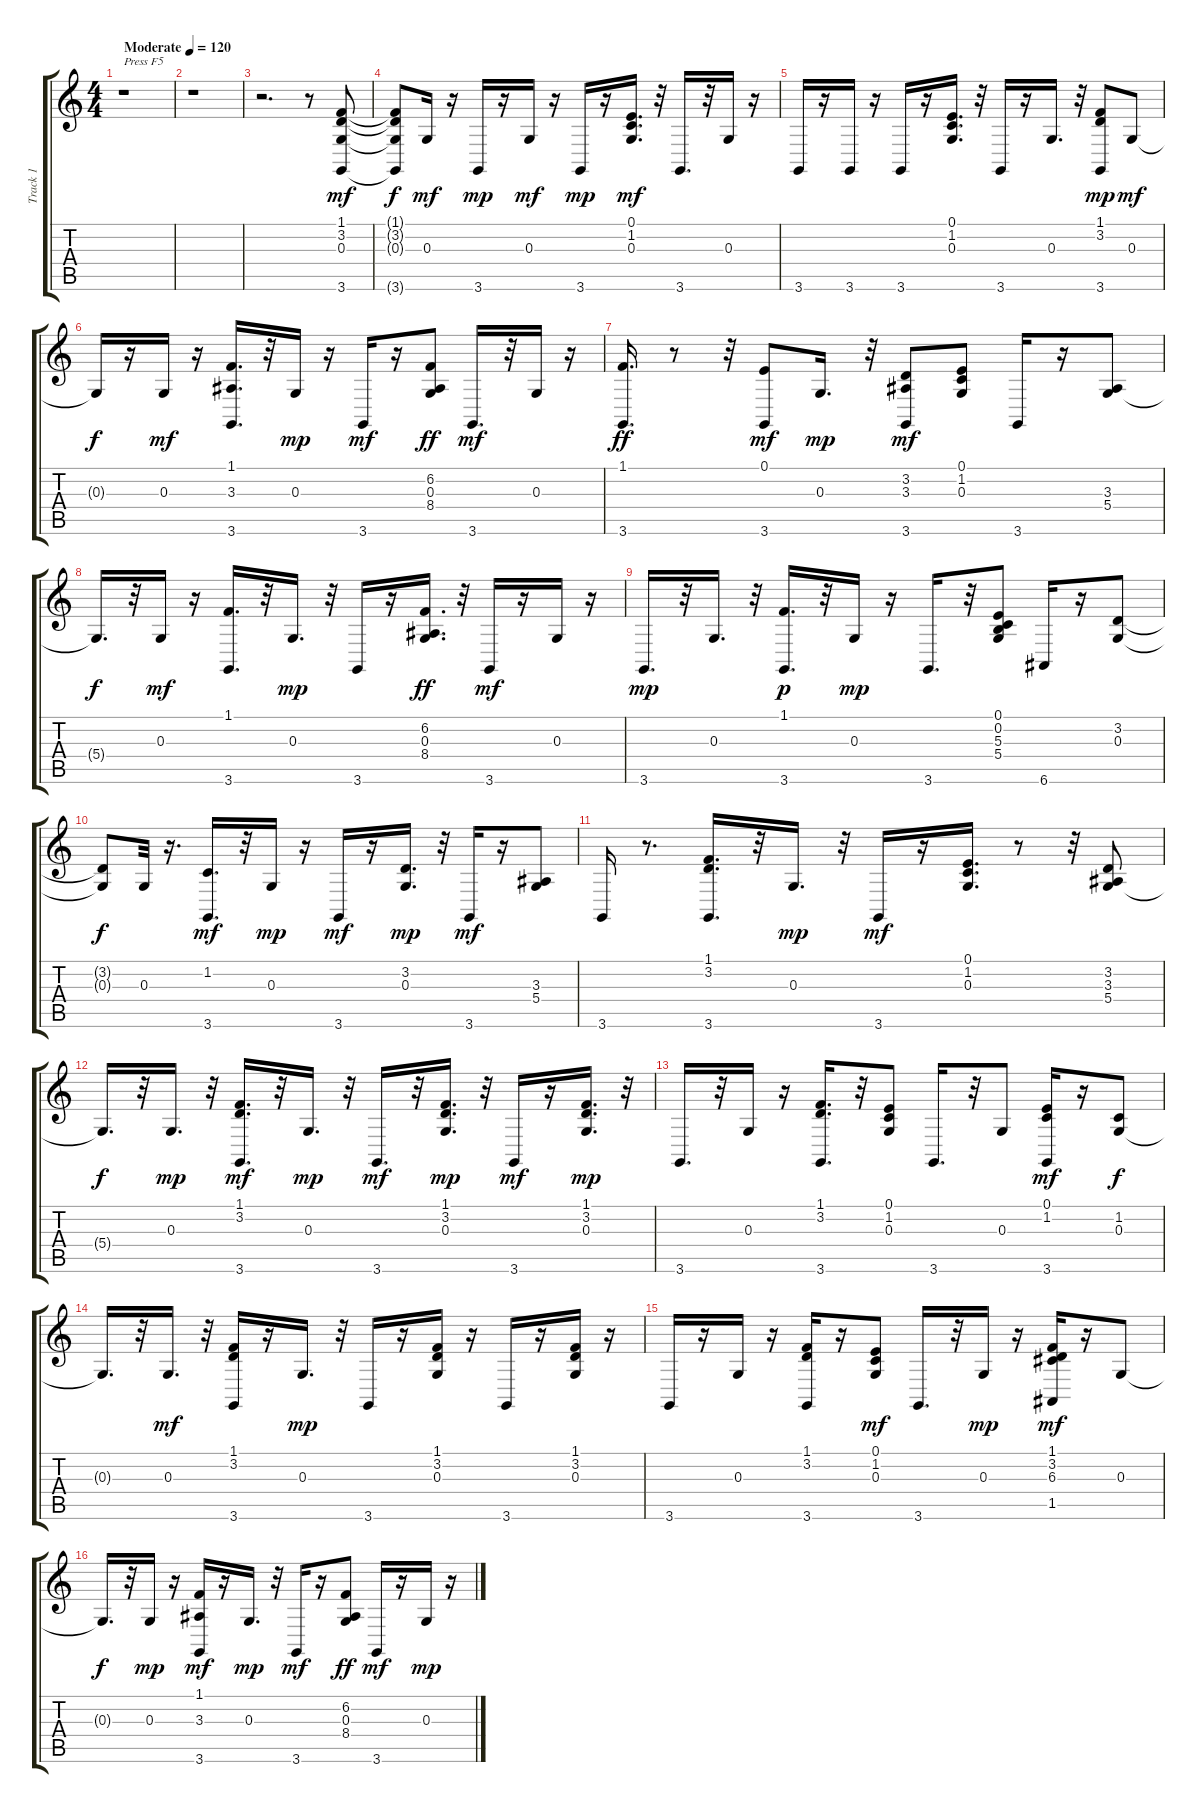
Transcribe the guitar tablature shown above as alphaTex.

\track ("Track 1" "Track 1") {instrument electricpiano1}
\staff {score tabs}
\tuning (E4 B3 G3 D3 A2 E2) {hide}
\ts (4 4)
\tempo (120 "Moderate")
\clef g2
\ks c
r.1{txt "Press F5" dy mf instrument electricpiano1} |
r.1 |
r.2{d} r.8 (1.1 3.2 0.3 3.6).8 |
(1.1{t} 3.2{t} 0.3{t} 3.6{t}).8{dy f} 0.3.16{dy mf} r.16 3.6.16{dy mp} r.16 0.3.16{dy mf} r.16 3.6.16{dy mp} r.16 (0.1 1.2 0.3).16{d dy mf} r.32 3.6.16{d} r.32 0.3.16 r.16 |
3.6.16 r.16 3.6.16 r.16 3.6.16 r.16 (0.1 1.2 0.3).16{d} r.32 3.6.16 r.16 0.3.16{d} r.32 (1.1 3.2 3.6).8{dy mp} 0.3.8{dy mf} |
0.3{t}.16{dy f} r.16 0.3.16{dy mf} r.16 (1.1 3.3 3.6).16{d} r.32 0.3.16{dy mp} r.16 3.6.16{dy mf} r.16 (6.2 0.3 8.4).8{dy ff} 3.6.16{d dy mf} r.32 0.3.16 r.16 |
(1.1 3.6).16{d dy ff} r.8 r.32 (0.1 3.6).8{dy mf} 0.3.16{d dy mp} r.32 (3.2 3.3 3.6).8{dy mf} (0.1 1.2 0.3).8 3.6.16 r.16 (3.3 5.4).8 |
5.4{t}.16{d dy f} r.32 0.3.16{dy mf} r.16 (1.1 3.6).16{d} r.32 0.3.16{d dy mp} r.32 3.6.16 r.16 (6.2 0.3 8.4).16{d dy ff} r.32 3.6.16{dy mf} r.16 0.3.16 r.16 |
3.6.16{d dy mp} r.32 0.3.16{d} r.32 (1.1 3.6).16{d dy p} r.32 0.3.16{dy mp} r.16 3.6.16{d} r.32 (0.1 0.2 5.3 5.4).8 6.6.16 r.16 (3.2 0.3).8 |
(3.2{t} 0.3{t}).8{dy f} 0.3.32 r.16{d} (1.2 3.6).16{d dy mf} r.32 0.3.16{dy mp} r.16 3.6.16{dy mf} r.16 (3.2 0.3).16{d dy mp} r.32 3.6.16{dy mf} r.16 (3.3 5.4).8 |
3.6.16 r.8{d} (1.1 3.2 3.6).16{d} r.32 0.3.16{d dy mp} r.32 3.6.16{dy mf} r.16 (0.1 1.2 0.3).16{d} r.8 r.32 (3.2 3.3 5.4).8 |
5.4{t}.16{d dy f} r.32 0.3.16{d dy mp} r.32 (1.1 3.2 3.6).16{d dy mf} r.32 0.3.16{d dy mp} r.32 3.6.16{d dy mf} r.32 (1.1 3.2 0.3).16{d dy mp} r.32 3.6.16{dy mf} r.16 (1.1 3.2 0.3).16{d dy mp} r.32 |
3.6.16{d} r.32 0.3.16 r.16 (1.1 3.2 3.6).16{d} r.32 (0.1 1.2 0.3).8 3.6.16{d} r.32 0.3.8 (0.1 1.2 3.6).16{dy mf} r.16 (1.2 0.3).8{dy f} |
0.3{t}.16{d} r.32 0.3.16{d dy mf} r.32 (1.1 3.2 3.6).16 r.16 0.3.16{d dy mp} r.32 3.6.16 r.16 (1.1 3.2 0.3).16 r.16 3.6.16 r.16 (1.1 3.2 0.3).16 r.16 |
3.6.16 r.16 0.3.16 r.16 (1.1 3.2 3.6).16 r.16 (0.1 1.2 0.3).8{dy mf} 3.6.16{d} r.32 0.3.16{dy mp} r.16 (1.1 3.2 6.3 1.5).16{dy mf} r.16 0.3.8 |
0.3{t}.16{d dy f} r.32 0.3.16{dy mp} r.16 (1.1 3.3 3.6).16{dy mf} r.16 0.3.16{d dy mp} r.32 3.6.16{dy mf} r.16 (6.2 0.3 8.4).8{dy ff} 3.6.16{dy mf} r.16 0.3.16{dy mp} r.16
